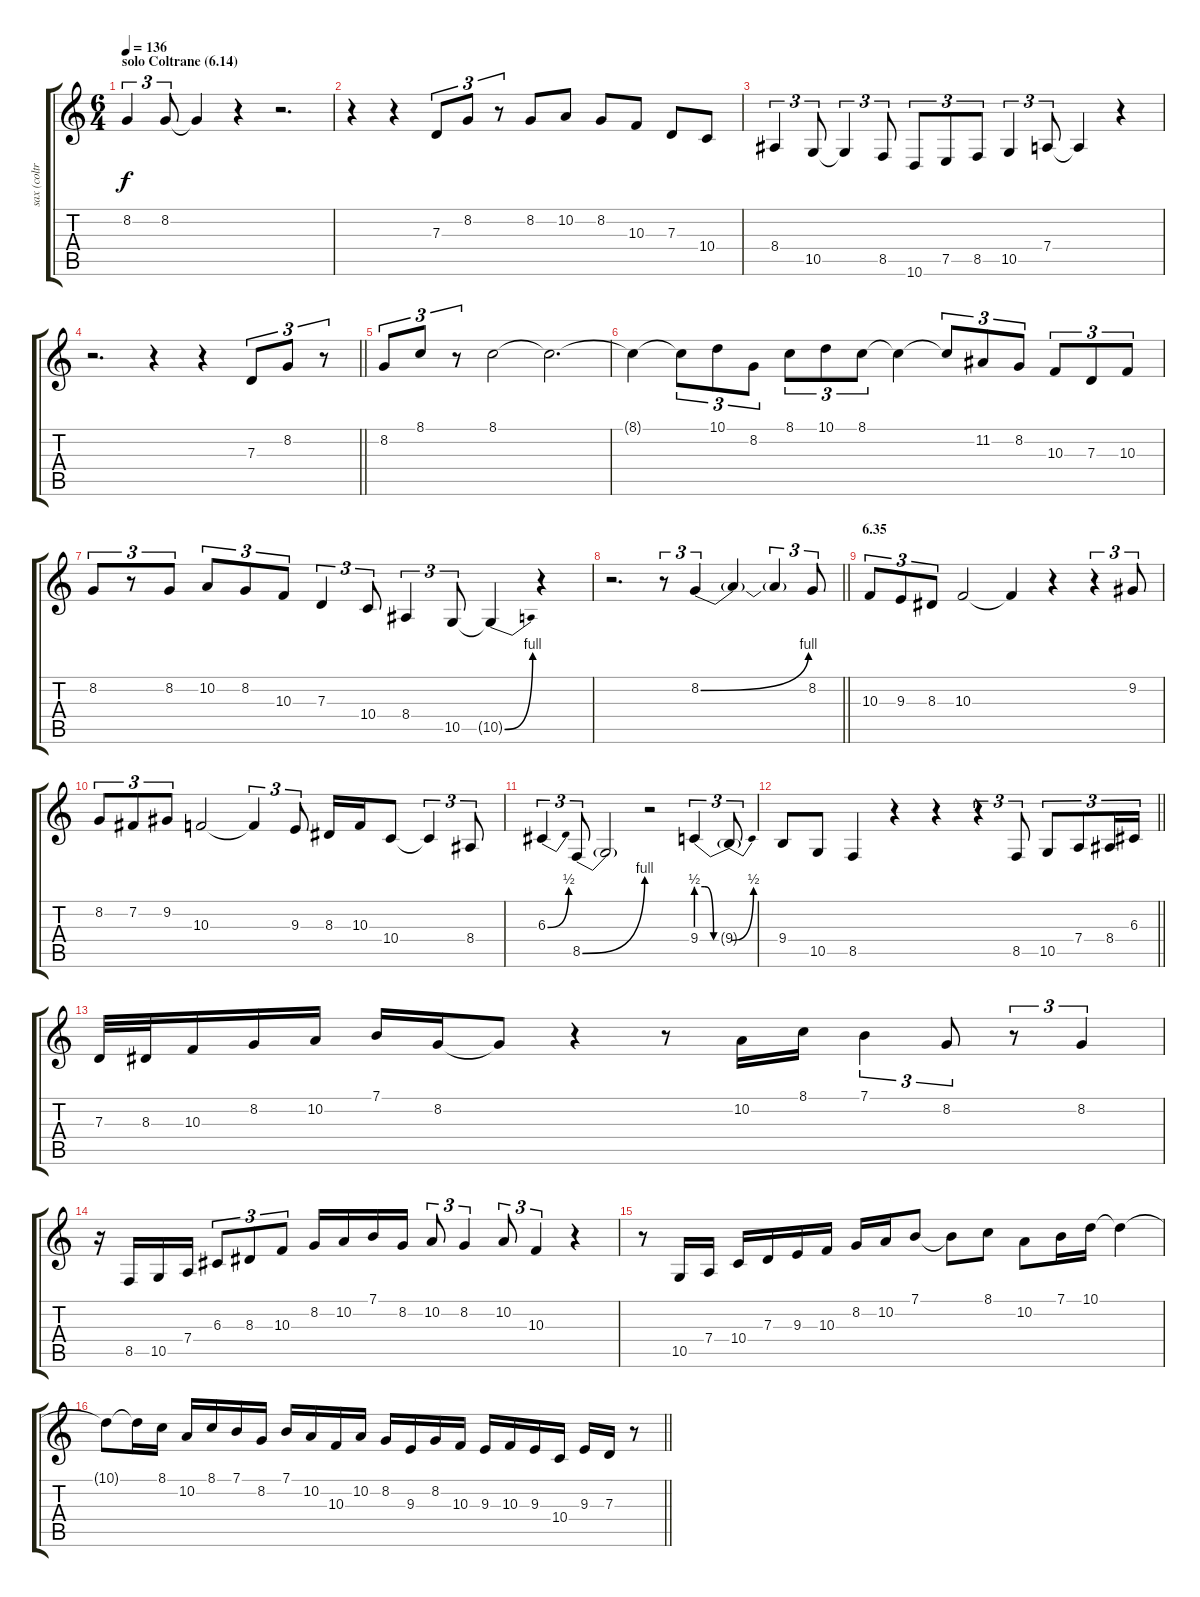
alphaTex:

\track ("sax (coltrane)" "sax (coltr") {instrument tenorsax}
\staff {score tabs}
\tuning (E4 B3 G3 D3 A2 E2) {hide}
\ts (6 4)
\section ("" "solo Coltrane (6.14)")
\tempo 136
\clef g2
\ks c
8.2.4{tu (3 2) dy f} 8.2.8{tu (3 2)} 8.2{t}.4 r.4 r.2{d} |
r.4 r.4 7.3.8{tu (3 2)} 8.2.8{tu (3 2)} r.8{tu (3 2)} 8.2.8 10.2.8 8.2.8 10.3.8 7.3.8 10.4.8 |
8.4.4{tu (3 2)} 10.5.8{tu (3 2)} 10.5{t}.4{tu (3 2)} 8.5.8{tu (3 2)} 10.6.8{tu (3 2)} 7.5.8{tu (3 2)} 8.5.8{tu (3 2)} 10.5.4{tu (3 2)} 7.4.8{tu (3 2)} 7.4{t}.4 r.4 |
\barLineRight lightlight
r.2{d} r.4 r.4 7.3.8{tu (3 2)} 8.2.8{tu (3 2)} r.8{tu (3 2)} |
8.2.8{tu (3 2)} 8.1.8{tu (3 2)} r.8{tu (3 2)} 8.1.2 8.1{t}.2{d} |
8.1{t}.4 8.1{t}.8{tu (3 2)} 10.1.8{tu (3 2)} 8.2.8{tu (3 2)} 8.1.8{tu (3 2)} 10.1.8{tu (3 2)} 8.1.8{tu (3 2)} 8.1{t}.4 8.1{t}.8{tu (3 2)} 11.2.8{tu (3 2)} 8.2.8{tu (3 2)} 10.3.8{tu (3 2)} 7.3.8{tu (3 2)} 10.3.8{tu (3 2)} |
8.2.8{tu (3 2)} r.8{tu (3 2)} 8.2.8{tu (3 2)} 10.2.8{tu (3 2)} 8.2.8{tu (3 2)} 10.3.8{tu (3 2)} 7.3.4{tu (3 2)} 10.4.8{tu (3 2)} 8.4.4{tu (3 2)} 10.5.8{tu (3 2)} 10.5{be (bend 0 0 60 4) t}.4 r.4 |
\barLineRight lightlight
r.2{d} r.8{tu (3 2)} 8.2{be (bend 0 0 60 4)}.4{tu (3 2)} 8.2{t}.4 8.2{t}.4{tu (3 2)} 8.2.8{tu (3 2)} |
\section ("" "6.35")
10.3.8{tu (3 2)} 9.3.8{tu (3 2)} 8.3.8{tu (3 2)} 10.3.2 10.3{t}.4 r.4 r.4{tu (3 2)} 9.2.8{tu (3 2)} |
8.2.8{tu (3 2)} 7.2.8{tu (3 2)} 9.2.8{tu (3 2)} 10.3.2 10.3{t}.4{tu (3 2)} 9.3.8{tu (3 2)} 8.3.16 10.3.16 10.4.8 10.4{t}.4{tu (3 2)} 8.4.8{tu (3 2)} |
6.3{be (bend 0 0 60 2)}.4{tu (3 2)} 8.5{be (bend 0 0 60 4)}.8{tu (3 2)} 8.5{t}.2 r.2 9.4{be (custom 0 2 15 2 30 0 60 0)}.4{tu (3 2)} 9.4{be (bend 0 0 60 2) t}.8{tu (3 2)} |
\barLineRight lightlight
9.4.8 10.5.8 8.5.4 r.4 r.4 r.4{tu (3 2)} 8.5.8{tu (3 2)} 10.5.8{tu (3 2)} 7.4.8{tu (3 2)} 8.4.16{tu (3 2)} 6.3.16{tu (3 2)} |
7.3.32 8.3.32 10.3.16 8.2.16 10.2.16 7.1.16 8.2.16 8.2{t}.8 r.4 r.8 10.2.16 8.1.16 7.1.4{tu (3 2)} 8.2.8{tu (3 2)} r.8{tu (3 2)} 8.2.4{tu (3 2)} |
r.16 8.5.16 10.5.16 7.4.16 6.3.8{tu (3 2)} 8.3.8{tu (3 2)} 10.3.8{tu (3 2)} 8.2.16 10.2.16 7.1.16 8.2.16 10.2.8{tu (3 2)} 8.2.4{tu (3 2)} 10.2.8{tu (3 2)} 10.3.4{tu (3 2)} r.4 |
r.8 10.5.16 7.4.16 10.4.16 7.3.16 9.3.16 10.3.16 8.2.16 10.2.16 7.1.8 7.1{t}.8 8.1.8 10.2.8 7.1.16 10.1.16 10.1{t}.4 |
\barLineRight lightlight
10.1{t}.8 10.1{t}.16 8.1.16 10.2.16 8.1.16 7.1.16 8.2.16 7.1.16 10.2.16 10.3.16 10.2.16 8.2.16 9.3.16 8.2.16 10.3.16 9.3.16 10.3.16 9.3.16 10.4.16 9.3.16 7.3.16 r.8
